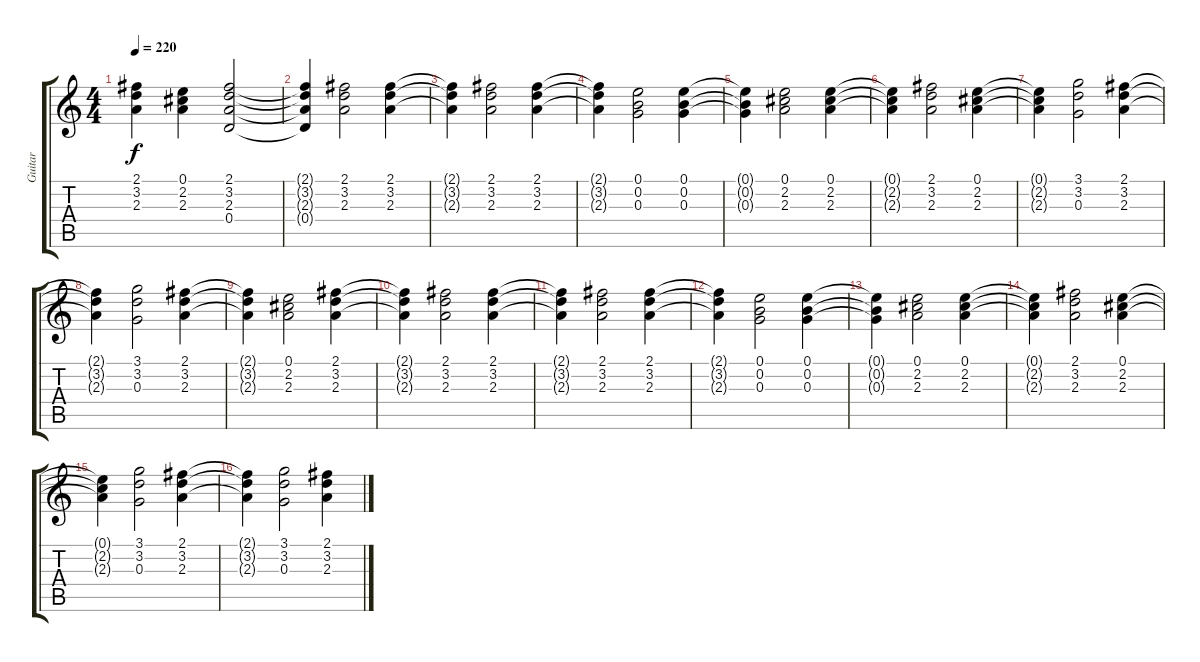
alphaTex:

\track ("Guitar" "Guitar") {instrument acousticguitarnylon}
\staff {score tabs}
\tuning (E4 B3 G3 D3 A2 E2) {hide}
\ts (4 4)
\tempo 220
\clef g2
\ks c
(2.1{t} 3.2{t} 2.3{t}).4{dy f} (0.1 2.2 2.3).4 (2.1 3.2 2.3 0.4).2 |
(2.1{t} 3.2{t} 2.3{t} 0.4{t}).4 (2.1 3.2 2.3).2 (2.1 3.2 2.3).4 |
(2.1{t} 3.2{t} 2.3{t}).4 (2.1 3.2 2.3).2 (2.1 3.2 2.3).4 |
(2.1{t} 3.2{t} 2.3{t}).4 (0.1 0.2 0.3).2 (0.1 0.2 0.3).4 |
(0.1{t} 0.2{t} 0.3{t}).4 (0.1 2.2 2.3).2 (0.1 2.2 2.3).4 |
(0.1{t} 2.2{t} 2.3{t}).4 (2.1 3.2 2.3).2 (0.1 2.2 2.3).4 |
(0.1{t} 2.2{t} 2.3{t}).4 (3.1 3.2 0.3).2 (2.1 3.2 2.3).4 |
(2.1{t} 3.2{t} 2.3{t}).4 (3.1 3.2 0.3).2 (2.1 3.2 2.3).4 |
(2.1{t} 3.2{t} 2.3{t}).4 (0.1 2.2 2.3).2 (2.1 3.2 2.3).4 |
(2.1{t} 3.2{t} 2.3{t}).4 (2.1 3.2 2.3).2 (2.1 3.2 2.3).4 |
(2.1{t} 3.2{t} 2.3{t}).4 (2.1 3.2 2.3).2 (2.1 3.2 2.3).4 |
(2.1{t} 3.2{t} 2.3{t}).4 (0.1 0.2 0.3).2 (0.1 0.2 0.3).4 |
(0.1{t} 0.2{t} 0.3{t}).4 (0.1 2.2 2.3).2 (0.1 2.2 2.3).4 |
(0.1{t} 2.2{t} 2.3{t}).4 (2.1 3.2 2.3).2 (0.1 2.2 2.3).4 |
(0.1{t} 2.2{t} 2.3{t}).4 (3.1 3.2 0.3).2 (2.1 3.2 2.3).4 |
(2.1{t} 3.2{t} 2.3{t}).4 (3.1 3.2 0.3).2 (2.1 3.2 2.3).4
